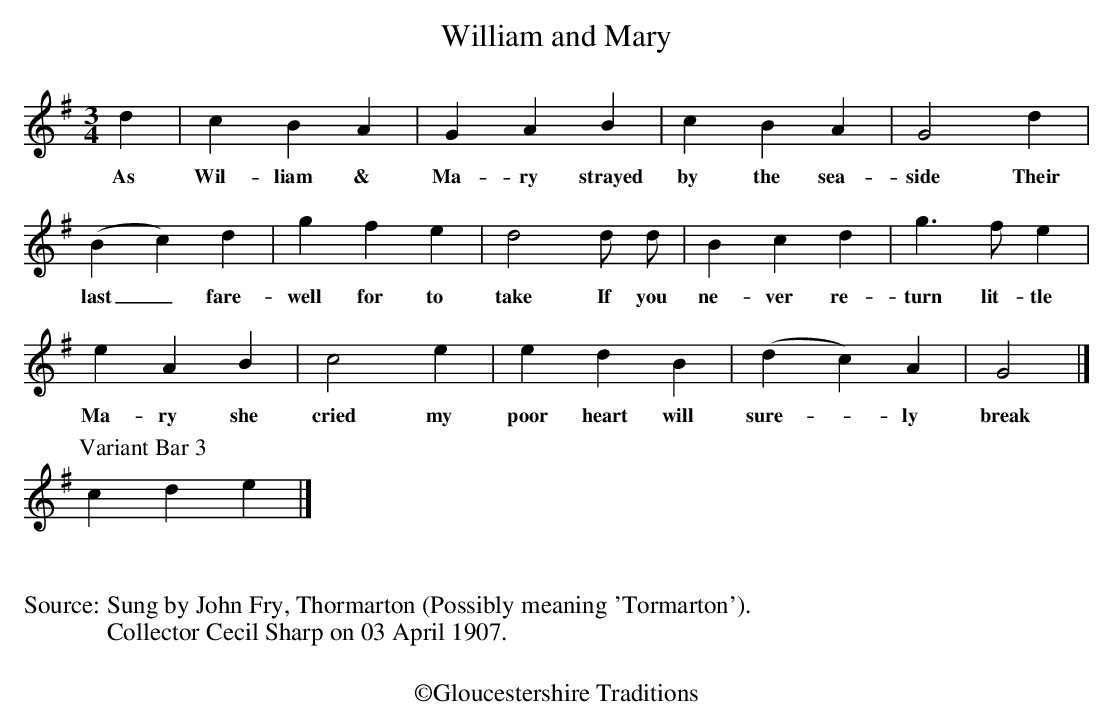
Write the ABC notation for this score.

X:1
T:William and Mary
M:3/4
L:1/8
K:G
d2 | c2 B2 A2 | G2 A2 B2 | c2 B2 A2 | G4 d2 |
w: As Wil-liam & Ma-ry strayed by the sea-side Their
(B2 c2) d2 | g2 f2 e2 | d4 d d | B2 c2 d2 | g3 f e2 |
w:last_ fare-well for to take If you ne-ver re-turn lit-tle
e2 A2 B2 | c4 e2 | e2 d2 B2 | (d2 c2) A2 | G4 |]
w: Ma-ry she cried my poor heart will sure-_ly break
[P:Variant Bar 3]c2 d2 e2 |]
W:
